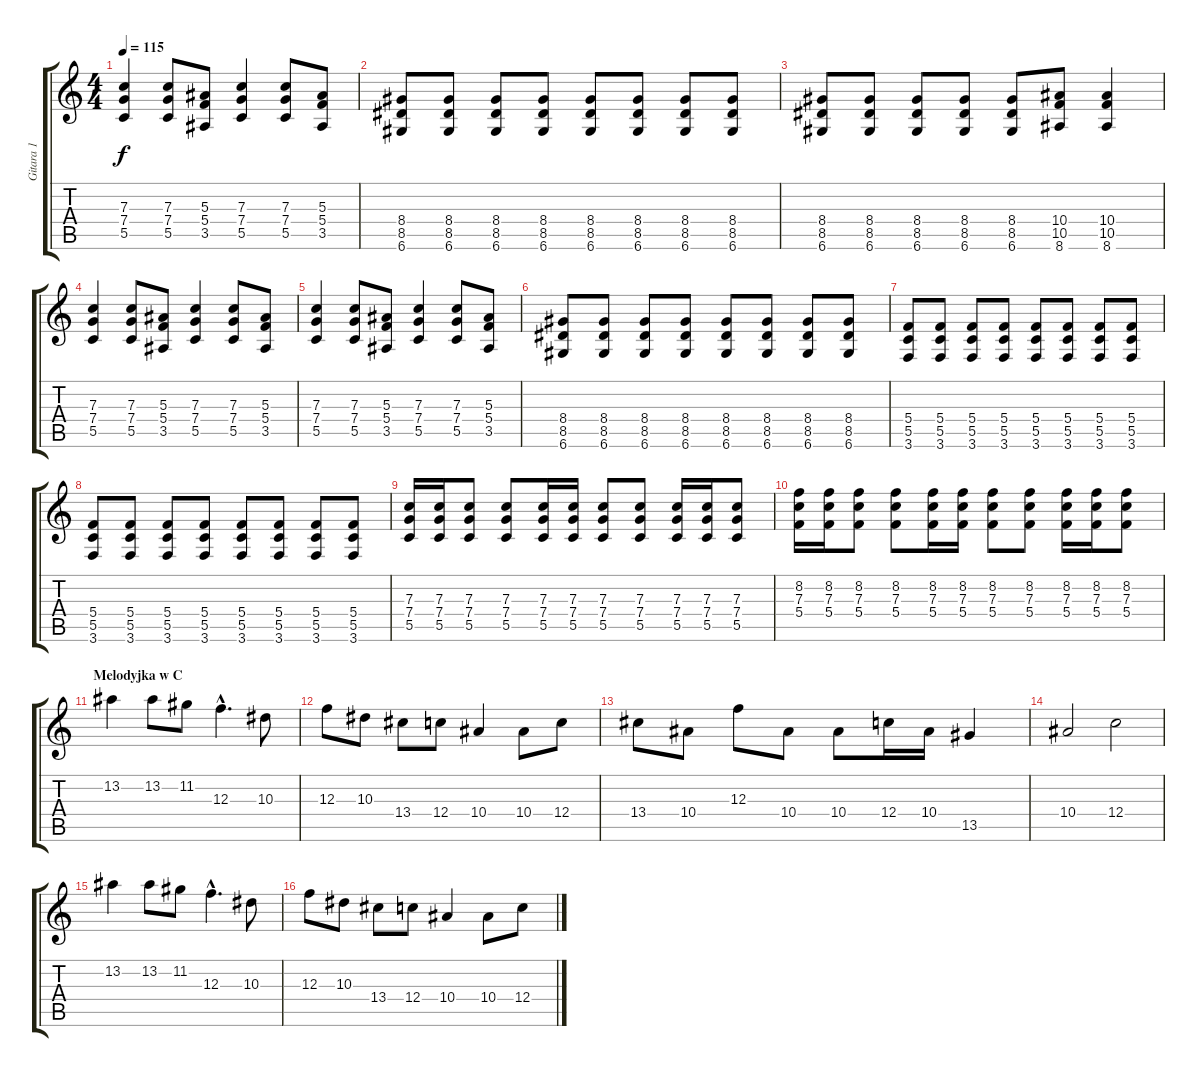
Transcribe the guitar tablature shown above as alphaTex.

\track ("Gitara 1" "Gitara 1") {instrument distortionguitar}
\staff {score tabs}
\tuning (D4 A3 F3 C3 G2 D2) {hide}
\ts (4 4)
\tempo 115
\clef g2
\ks c
(7.3 7.4 5.5).4{dy f} (7.3 7.4 5.5).8 (5.3 5.4 3.5).8 (7.3 7.4 5.5).4 (7.3 7.4 5.5).8 (5.3 5.4 3.5).8 |
(8.4 8.5 6.6).8 (8.4 8.5 6.6).8 (8.4 8.5 6.6).8 (8.4 8.5 6.6).8 (8.4 8.5 6.6).8 (8.4 8.5 6.6).8 (8.4 8.5 6.6).8 (8.4 8.5 6.6).8 |
(8.4 8.5 6.6).8 (8.4 8.5 6.6).8 (8.4 8.5 6.6).8 (8.4 8.5 6.6).8 (8.4 8.5 6.6).8 (10.4 10.5 8.6).8 (10.4 10.5 8.6).4 |
(7.3 7.4 5.5).4 (7.3 7.4 5.5).8 (5.3 5.4 3.5).8 (7.3 7.4 5.5).4 (7.3 7.4 5.5).8 (5.3 5.4 3.5).8 |
(7.3 7.4 5.5).4 (7.3 7.4 5.5).8 (5.3 5.4 3.5).8 (7.3 7.4 5.5).4 (7.3 7.4 5.5).8 (5.3 5.4 3.5).8 |
(8.4 8.5 6.6).8 (8.4 8.5 6.6).8 (8.4 8.5 6.6).8 (8.4 8.5 6.6).8 (8.4 8.5 6.6).8 (8.4 8.5 6.6).8 (8.4 8.5 6.6).8 (8.4 8.5 6.6).8 |
(5.4 5.5 3.6).8 (5.4 5.5 3.6).8 (5.4 5.5 3.6).8 (5.4 5.5 3.6).8 (5.4 5.5 3.6).8 (5.4 5.5 3.6).8 (5.4 5.5 3.6).8 (5.4 5.5 3.6).8 |
(5.4 5.5 3.6).8 (5.4 5.5 3.6).8 (5.4 5.5 3.6).8 (5.4 5.5 3.6).8 (5.4 5.5 3.6).8 (5.4 5.5 3.6).8 (5.4 5.5 3.6).8 (5.4 5.5 3.6).8 |
(7.3 7.4 5.5).16 (7.3 7.4 5.5).16 (7.3 7.4 5.5).8 (7.3 7.4 5.5).8 (7.3 7.4 5.5).16 (7.3 7.4 5.5).16 (7.3 7.4 5.5).8 (7.3 7.4 5.5).8 (7.3 7.4 5.5).16 (7.3 7.4 5.5).16 (7.3 7.4 5.5).8 |
(8.2 7.3 5.4).16 (8.2 7.3 5.4).16 (8.2 7.3 5.4).8 (8.2 7.3 5.4).8 (8.2 7.3 5.4).16 (8.2 7.3 5.4).16 (8.2 7.3 5.4).8 (8.2 7.3 5.4).8 (8.2 7.3 5.4).16 (8.2 7.3 5.4).16 (8.2 7.3 5.4).8 |
\section ("" "Melodyjka w C")
13.2.4 13.2.8 11.2.8 12.3{hac}.4{d} 10.3.8 |
12.3.8 10.3.8 13.4.8 12.4.8 10.4.4 10.4.8 12.4.8 |
13.4.8 10.4.8 12.3.8 10.4.8 10.4.8 12.4.16 10.4.16 13.5.4 |
10.4.2 12.4.2 |
13.2.4 13.2.8 11.2.8 12.3{hac}.4{d} 10.3.8 |
12.3.8 10.3.8 13.4.8 12.4.8 10.4.4 10.4.8 12.4.8
